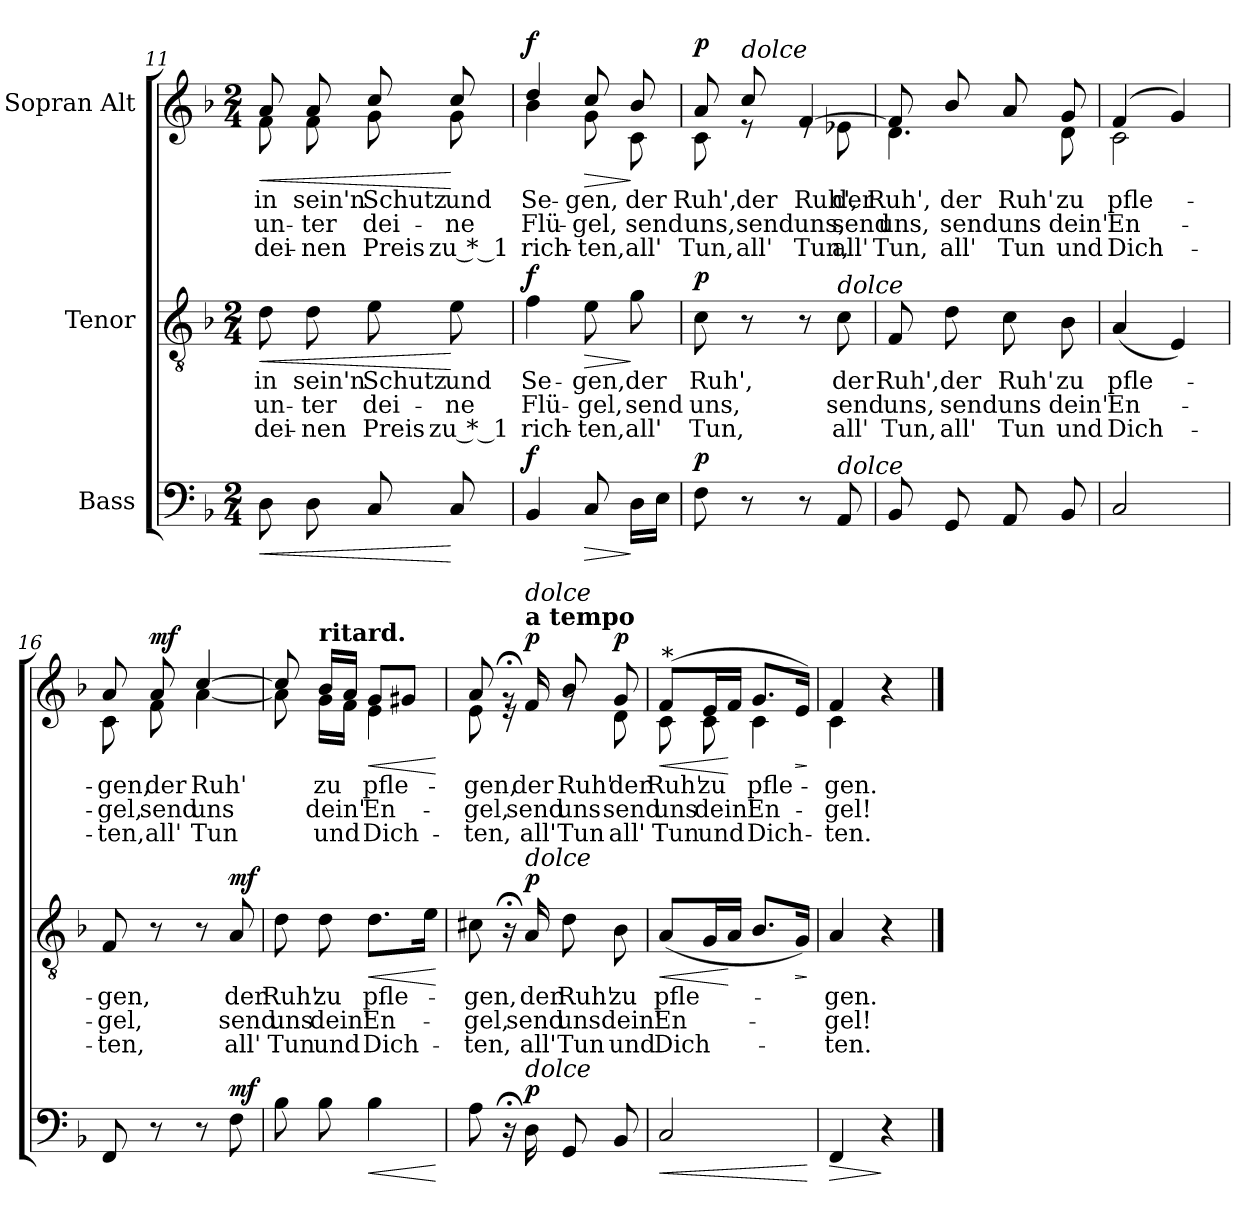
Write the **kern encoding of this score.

**kern	**dynam	**kern	**text	**text	**text	**dynam	**kern	**text	**text	**text	**dynam
*part3	*part3	*part2	*part2	*part2	*part2	*part2	*part1	*part1	*part1	*part1	*part1
*staff3	*staff3	*staff2	*staff2	*staff2	*staff2	*staff2	*staff1	*staff1	*staff1	*staff1	*staff1
*I"Bass	*	*I"Tenor	*	*	*	*	*I"Sopran Alt	*	*	*	*
*clefF4	*	*clefGv2	*	*	*	*	*clefG2	*	*	*	*
*k[b-]	*	*k[b-]	*	*	*	*	*k[b-]	*	*	*	*
*M2/4	*	*M2/4	*	*	*	*	*M2/4	*	*	*	*
=11	=11	=11	=11	=11	=11	=11	=11	=11	=11	=11	=11
!	!LO:HP:b	!	!LO:LY:b	!LO:LY:b	!LO:LY:b	!LO:HP:b	!	!LO:LY:b	!LO:LY:b	!LO:LY:b	!LO:HP:b
*	*	*	*	*	*	*	*^	*	*	*	*
8D\	<	8d\	in	un-	dei-	<	8a/	8f\	in	un-	dei-	<
!	!	!	!LO:LY:b	!LO:LY:b	!LO:LY:b	!	!	!	!LO:LY:b	!LO:LY:b	!LO:LY:b	!
8D\	.	8d\	sein'n	-ter	-nen	.	8a/	8f\	sein'n	-ter	-nen	.
!	!	!	!LO:LY:b	!LO:LY:b	!LO:LY:b	!	!	!	!LO:LY:b	!LO:LY:b	!LO:LY:b	!
8C/	.	8e\	Schutz	dei-	Preis	.	8cc/	8g\	Schutz	dei-	Preis	.
!	!	!	!LO:LY:b	!LO:LY:b	!LO:LY:b	!	!	!	!LO:LY:b	!LO:LY:b	!LO:LY:b	!
8C/	[	8e\	und	-ne	zu * 1	[	8cc/	8g\	und	-ne	zu * 1	[
=12	=12	=12	=12	=12	=12	=12	=12	=12	=12	=12	=12	=12
!	!LO:DY:a	!	!LO:LY:b	!LO:LY:b	!LO:LY:b	!LO:DY:a	!	!	!LO:LY:b	!LO:LY:b	!LO:LY:b	!LO:DY:a
4BB-/	f	4f\	Se-	Flü-	rich-	f	4dd/	4b-\	Se-	Flü-	rich-	f
!	!LO:HP:b	!	!LO:LY:b	!LO:LY:b	!LO:LY:b	!LO:HP:b	!	!	!LO:LY:b	!LO:LY:b	!LO:LY:b	!LO:HP:b
8C/	>	8e\	-gen,	-gel,	-ten,	>	8cc/	8g\	-gen,	-gel,	-ten,	>
!	!	!	!LO:LY:b	!LO:LY:b	!LO:LY:b	!	!	!	!LO:LY:b	!LO:LY:b	!LO:LY:b	!
16D\LL	]	8g\	der	send	all'	]	8b-/	8c\	der	send	all'	]
16E\JJ	.	.	.	.	.	.	.	.	.	.	.	.
!!LO:PB:g=z	!!
=13	=13	=13	=13	=13	=13	=13	=13	=13	=13	=13	=13	=13
!	!LO:DY:a	!	!LO:LY:b	!LO:LY:b	!LO:LY:b	!LO:DY:a	!	!	!LO:LY:b	!LO:LY:b	!LO:LY:b	!LO:DY:a
8F\	p	8c\	Ruh',	uns,	Tun,	p	8a/	8c\	Ruh',	uns,	Tun,	p
!	!	!	!	!	!	!	!LO:TX:a:i:t=dolce	!	!	!	!	!
!	!	!	!	!	!	!	!	!	!LO:LY:b	!LO:LY:b	!LO:LY:b	!
8r	.	8r	.	.	.	.	8cc/	8re	der	send	all'	.
!	!	!	!	!	!	!	!	!	!LO:LY:b	!LO:LY:b	!LO:LY:b	!
8r	.	8r	.	.	.	.	[4f/	8re	Ruh',	uns,	Tun,	.
!	!	!LO:TX:a:i:t=dolce	!	!	!	!	!	!	!	!	!	!
!LO:TX:a:i:t=dolce	!	!	!	!	!	!	!	!	!	!	!	!
!	!	!	!LO:LY:b	!LO:LY:b	!LO:LY:b	!	!	!	!LO:LY:b	!LO:LY:b	!LO:LY:b	!
8AA/	.	8c\	der	send	all'	.	.	8e-X\	der	send	all'	.
=14	=14	=14	=14	=14	=14	=14	=14	=14	=14	=14	=14	=14
!	!	!	!LO:LY:b	!LO:LY:b	!LO:LY:b	!	!	!	!LO:LY:b	!LO:LY:b	!LO:LY:b	!
8BB-/	.	8F/	Ruh',	uns,	Tun,	.	8f/]	4.d\	Ruh',	uns,	Tun,	.
!	!	!	!LO:LY:b	!LO:LY:b	!LO:LY:b	!	!	!	!LO:LY:b	!LO:LY:b	!LO:LY:b	!
8GG/	.	8d\	der	send	all'	.	8b-/	.	der	send	all'	.
!	!	!	!LO:LY:b	!LO:LY:b	!LO:LY:b	!	!	!	!LO:LY:b	!LO:LY:b	!LO:LY:b	!
8AA/	.	8c\	Ruh'	uns	Tun	.	8a/	.	Ruh'	uns	Tun	.
!	!	!	!LO:LY:b	!LO:LY:b	!LO:LY:b	!	!	!	!LO:LY:b	!LO:LY:b	!LO:LY:b	!
8BB-/	.	8B-\	zu	dein'	und	.	8g/	8d\	zu	dein'	und	.
=15	=15	=15	=15	=15	=15	=15	=15	=15	=15	=15	=15	=15
!	!	!	!LO:LY:b	!LO:LY:b	!LO:LY:b	!	!	!	!LO:LY:b	!LO:LY:b	!LO:LY:b	!
2C/	.	(4A/	pfle-	En-	Dich-	.	(4f/	2c\	pfle-	En-	Dich-	.
.	.	4E/)	.	.	.	.	4g/)	.	.	.	.	.
=16	=16	=16	=16	=16	=16	=16	=16	=16	=16	=16	=16	=16
!	!	!	!LO:LY:b	!LO:LY:b	!LO:LY:b	!	!	!	!LO:LY:b	!LO:LY:b	!LO:LY:b	!
8FF/	.	8F/	-gen,	-gel,	-ten,	.	8a/	8c\	-gen,	-gel,	-ten,	.
!	!	!	!	!	!	!	!	!	!LO:LY:b	!LO:LY:b	!LO:LY:b	!LO:DY:a
8r	.	8r	.	.	.	.	8a/	8f\	der	send	all'	mf
!	!	!	!	!	!	!	!	!	!LO:LY:b	!LO:LY:b	!LO:LY:b	!
8r	.	8r	.	.	.	.	[4cc/	[4a\	Ruh'	uns	Tun	.
!	!LO:DY:a	!	!LO:LY:b	!LO:LY:b	!LO:LY:b	!LO:DY:a	!	!	!	!	!	!
8F\	mf	8A/	der	send	all'	mf	.	.	.	.	.	.
!!LO:LB:g=z	!!
=17	=17	=17	=17	=17	=17	=17	=17	=17	=17	=17	=17	=17
!	!	!	!LO:LY:b	!LO:LY:b	!LO:LY:b	!	!	!	!	!	!	!
8B-\	.	8d\	Ruh'	uns	Tun	.	8cc/]	8a\]	.	.	.	.
!	!	!	!	!	!	!	!LO:TX:a:B:t=ritard.	!	!	!	!	!
!	!	!	!LO:LY:b	!LO:LY:b	!LO:LY:b	!	!	!	!LO:LY:b	!LO:LY:b	!LO:LY:b	!
8B-\	.	8d\	zu	dein'	und	.	16b-/LL	16g\LL	zu	dein'	und	.
.	.	.	.	.	.	.	16a/JJ	16f\JJ	.	.	.	.
!	!LO:HP:b	!	!LO:LY:b	!LO:LY:b	!LO:LY:b	!LO:HP:b	!	!	!LO:LY:b	!LO:LY:b	!LO:LY:b	!LO:HP:b
4B-\	<	8.d\L	pfle-	En-	Dich-	<	8g/L	4e\	pfle-	En-	Dich-	<
.	.	.	.	.	.	.	8g#X/J	.	.	.	.	.
.	.	16e\Jk	.	.	.	.	.	.	.	.	.	.
*	*	*	*	*	*	*	*v	*v	*	*	*	*
.	[	.	.	.	.	[	.	.	.	.	[
=18	=18	=18	=18	=18	=18	=18	=18	=18	=18	=18	=18
!	!	!	!LO:LY:b	!LO:LY:b	!LO:LY:b	!	!	!LO:LY:b	!LO:LY:b	!LO:LY:b	!
*	*	*	*	*	*	*	*^	*	*	*	*
8A\	.	8c#X\	-gen,	-gel,	-ten,	.	8a/	8e\	-gen,	-gel,	-ten,	.
16r;<	.	16r;<	.	.	.	.	16r;<e	8rg	.	.	.	.
!	!	!	!	!	!	!	!LO:TX:a:B:t=a tempo	!	!	!	!	!
!	!	!	!	!	!	!	!LO:TX:a:i:t=dolce	!	!	!	!	!
!	!	!LO:TX:a:i:t=dolce	!	!	!	!	!	!	!	!	!	!
!LO:TX:a:i:t=dolce	!	!	!	!	!	!	!	!	!	!	!	!
!	!LO:DY:a	!	!LO:LY:b	!LO:LY:b	!LO:LY:b	!LO:DY:a	!	!	!LO:LY:b	!LO:LY:b	!LO:LY:b	!LO:DY:a
16D\	p	16A/	der	send	all'	p	16f/	.	der	send	all'	p
!	!	!	!LO:LY:b	!LO:LY:b	!LO:LY:b	!	!	!	!LO:LY:b	!LO:LY:b	!LO:LY:b	!
8GG/	.	8d\	Ruh'	uns	Tun	.	8b-/	8rg	Ruh'	uns	Tun	.
!	!	!	!LO:LY:b	!LO:LY:b	!LO:LY:b	!	!	!	!LO:LY:b	!LO:LY:b	!LO:LY:b	!
!	!	!	!	!	!	!	!	!	!LO:LY:b	!LO:LY:b	!LO:LY:b	!LO:DY:b
8BB-/	.	8B-\	zu	dein'	und	.	8g/	8d\	der	send	all'	p
=19	=19	=19	=19	=19	=19	=19	=19	=19	=19	=19	=19	=19
!	!	!	!	!	!	!	!LO:TX:a:t=∗	!	!	!	!	!
!	!LO:HP:b	!	!LO:LY:b	!LO:LY:b	!LO:LY:b	!LO:HP:b	!	!	!LO:LY:b	!LO:LY:b	!LO:LY:b	!LO:HP:b
!	!	!	!	!	!	!	!	!	!LO:LY:b	!LO:LY:b	!LO:LY:b	!
2C/	<	(8A/L	pfle-	En-	Dich-	<	(8f/L	8c\	Ruh'	uns	Tun	<
!	!	!	!	!	!	!	!	!	!LO:LY:b	!LO:LY:b	!LO:LY:b	!
.	.	16G/L	.	.	.	.	16e/L	8c\	zu	dein'	und	.
.	.	16A/JJ	.	.	.	[	16f/JJ	.	.	.	.	[
!	!	!	!	!	!	!	!	!	!LO:LY:b	!LO:LY:b	!LO:LY:b	!
.	.	8.B-/L	.	.	.	.	8.g/L	4c\	pfle-	En-	Dich-	.
!	!	!	!	!	!	!LO:HP:b	!	!	!	!	!	!LO:HP:b
.	.	16G/Jk)	.	.	.	>	16e/Jk)	.	.	.	.	>
*	*	*	*	*	*	*	*v	*v	*	*	*	*
.	[	.	.	.	.	]	.	.	.	.	]
=20	=20	=20	=20	=20	=20	=20	=20	=20	=20	=20	=20
!	!LO:HP:b	!	!LO:LY:b	!LO:LY:b	!LO:LY:b	!	!	!LO:LY:b	!LO:LY:b	!LO:LY:b	!
*	*	*	*	*	*	*	*^	*	*	*	*
!	!	!	!	!	!	!	!	!	!LO:LY:b	!LO:LY:b	!LO:LY:b	!
4FF/	>	4A/	-gen.	-gel!	-ten.	.	4f/	4c\	-gen.	-gel!	-ten.	.
4r	]	4r	.	.	.	.	4r	4ryy	.	.	.	.
*	*	*	*	*	*	*	*v	*v	*	*	*	*
==	==	==	==	==	==	==	==	==	==	==	==
*-	*-	*-	*-	*-	*-	*-	*-	*-	*-	*-	*-
